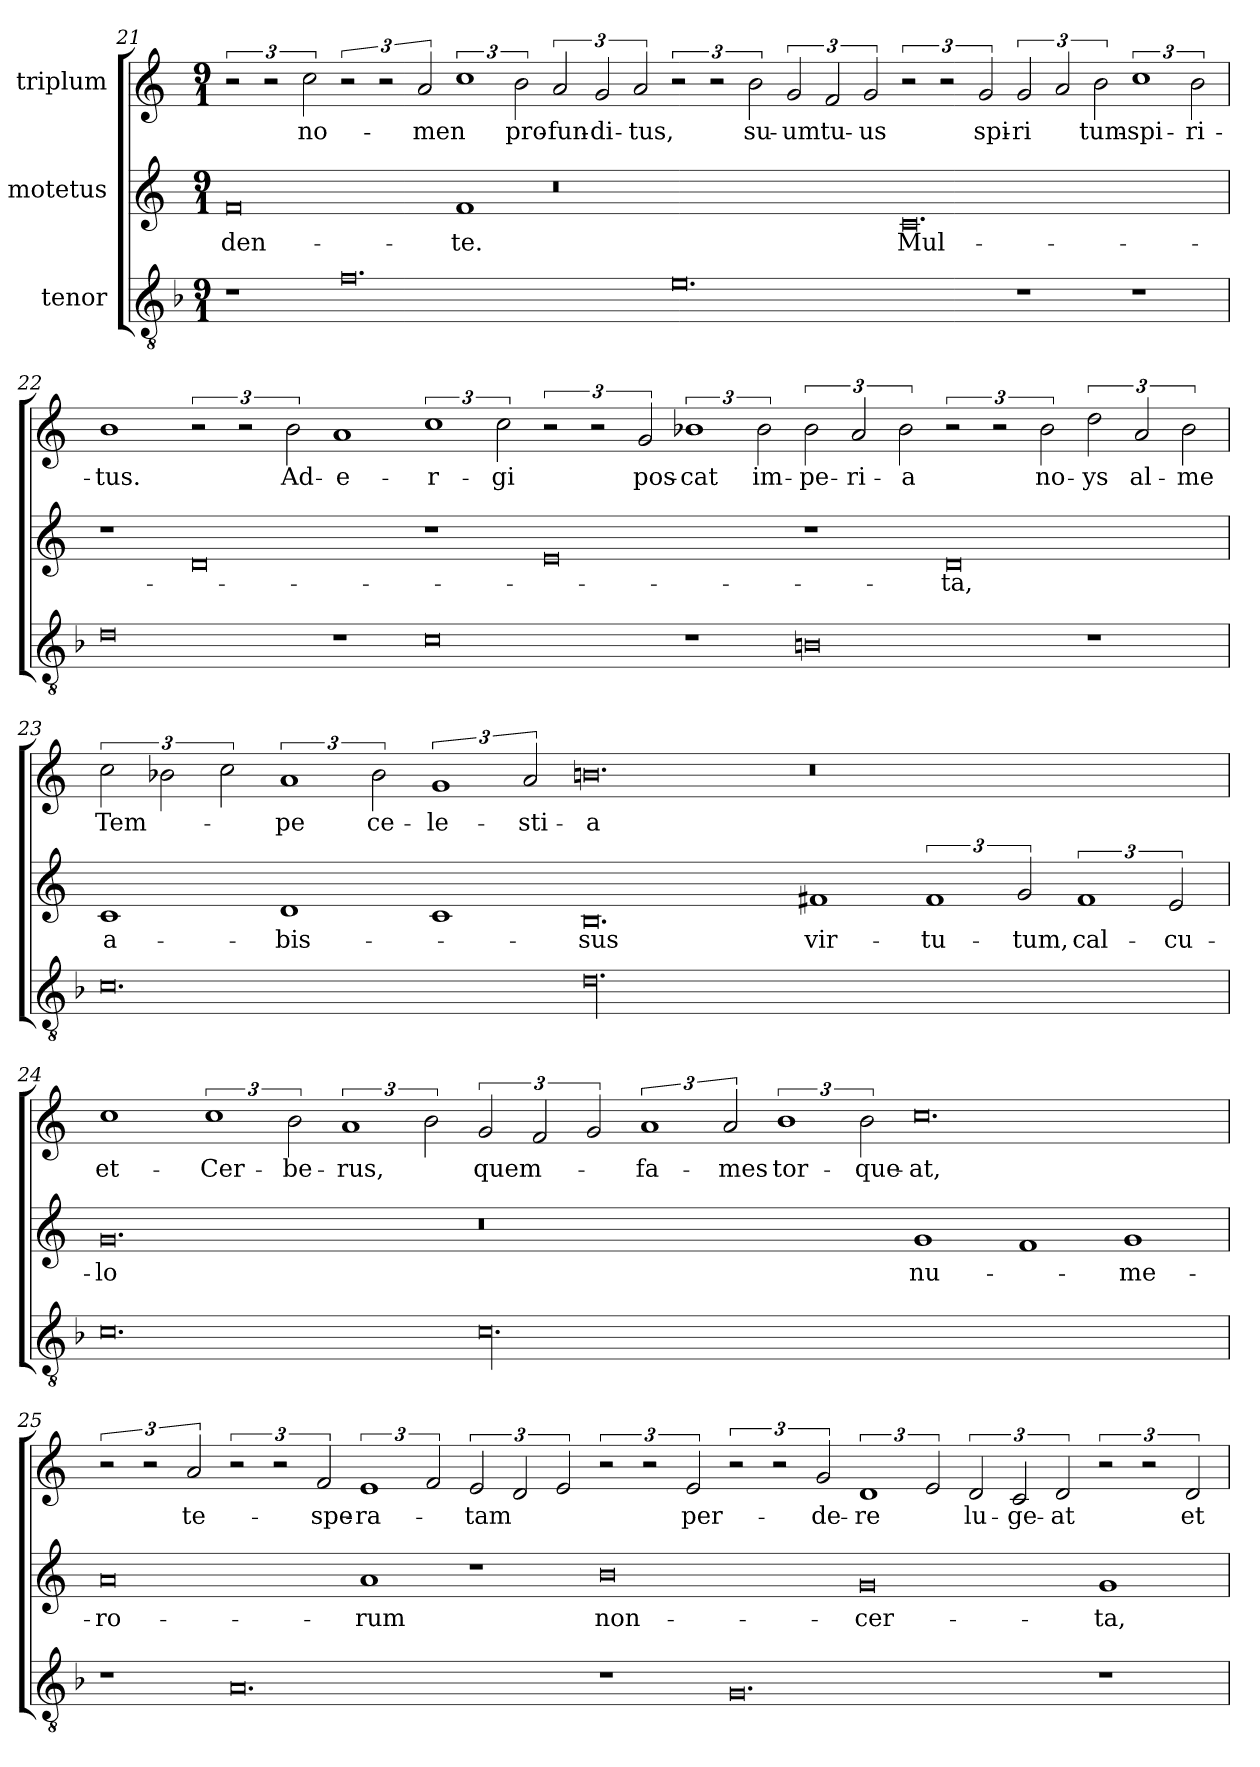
**kern	**kern	**text	**kern	**text
*part3	*part2	*part2	*part1	*part1
*staff3	*staff2	*staff2	*staff1	*staff1
*I"tenor	*I"motetus	*	*I"triplum	*
*clefGv2	*clefG2	*	*clefG2	*
*k[b-]	*k[]	*	*k[]	*
*F:	*C:	*	*C:	*
*M9/1	*M9/1	*	*M9/1	*
=21	=21	=21	=21	=21
1r	0f/	-den-	3r	.
.	.	.	3r	.
.	.	.	3cc\	no-
0.f\	.	.	3r	.
.	.	.	3r	.
.	.	.	3a/	-men
.	1f/	-te.	3%2cc\	.
.	.	.	3b\	pro-
.	0.r	.	3a/	-fun-
.	.	.	3g/	-di-
.	.	.	3a/	-tus,
0.e\	.	.	3r	.
.	.	.	3r	.
.	.	.	3b\	su-
.	.	.	3g/	-um
.	.	.	3f/	tu-
.	.	.	3g/	-us
.	0.c/	Mul-	3r	.
.	.	.	3r	.
.	.	.	3g/	spi-
1r	.	.	3g/	-ri
.	.	.	3a/	.
.	.	.	3b\	tum-
1r	.	.	3%2cc\	spi-
.	.	.	3b\	-ri-
=22	=22	=22	=22	=22
0d\	1r	.	1b\	-tus.
.	0d/	.	3r	.
.	.	.	3r	.
.	.	.	3b\	Ad-
1r	.	.	1a/	e-
0c\	1r	.	3%2cc\	-r-
.	.	.	3cc\	-gi
.	0e/	.	3r	.
.	.	.	3r	.
.	.	.	3g/	pos-
1r	.	.	3%2b-X\	-cat
.	.	.	3b-\	im-
0Bn\	1r	.	3b-\	-pe-
.	.	.	3a/	-ri-
.	.	.	3b-\	-a
.	0d/	-ta,	3r	.
.	.	.	3r	.
.	.	.	3b-\	no-
1r	.	.	3dd\	-ys
.	.	.	3a/	al-
.	.	.	3b-\	-me
=23	=23	=23	=23	=23
0.c\	1c/	a-	3cc\	Tem-
.	.	.	3b-X\	.
.	.	.	3cc\	.
.	1d/	-bis-	3%2a/	-pe
.	.	.	3b-\	ce-
.	1c/	.	3%2g/	-le-
.	.	.	3a/	-sti-
00.d\	0.B/	-sus	0.bn\	-a
.	1f#X/	vir-	0.r	.
.	3%2f#/	-tu-	.	.
.	3g/	-tum,	.	.
.	3%2f#/	cal-	.	.
.	3e/	-cu-	.	.
=24	=24	=24	=24	=24
0.c\	0.g/	-lo	1cc\	et-
.	.	.	3%2cc\	Cer-
.	.	.	3b\	-be-
.	.	.	3%2a/	-rus,
.	.	.	3b\	.
00.c\	0.r	.	3g/	quem-
.	.	.	3f/	.
.	.	.	3g/	.
.	.	.	3%2a/	fa-
.	.	.	3a/	-mes
.	.	.	3%2b\	tor-
.	.	.	3b\	-que-
.	1g/	nu-	0.cc\	-at,
.	1f/	.	.	.
.	1g/	-me-	.	.
=25	=25	=25	=25	=25
1r	0a/	-ro-	3r	.
.	.	.	3r	.
.	.	.	3a/	te-
0.A/	.	.	3r	.
.	.	.	3r	.
.	.	.	3f/	spe-
.	1a/	-rum	3%2e/	-ra-
.	.	.	3f/	.
.	1r	.	3e/	-tam
.	.	.	3d/	.
.	.	.	3e/	.
1r	0b\	non-	3r	.
.	.	.	3r	.
.	.	.	3e/	per-
0.G/	.	.	3r	.
.	.	.	3r	.
.	.	.	3g/	-de-
.	0g/	cer-	3%2d/	-re
.	.	.	3e/	.
.	.	.	3d/	lu-
.	.	.	3c/	-ge-
.	.	.	3d/	-at
1r	1g/	-ta,	3r	.
.	.	.	3r	.
.	.	.	3d/	et-
=	=	=	=	=
*-	*-	*-	*-	*-
